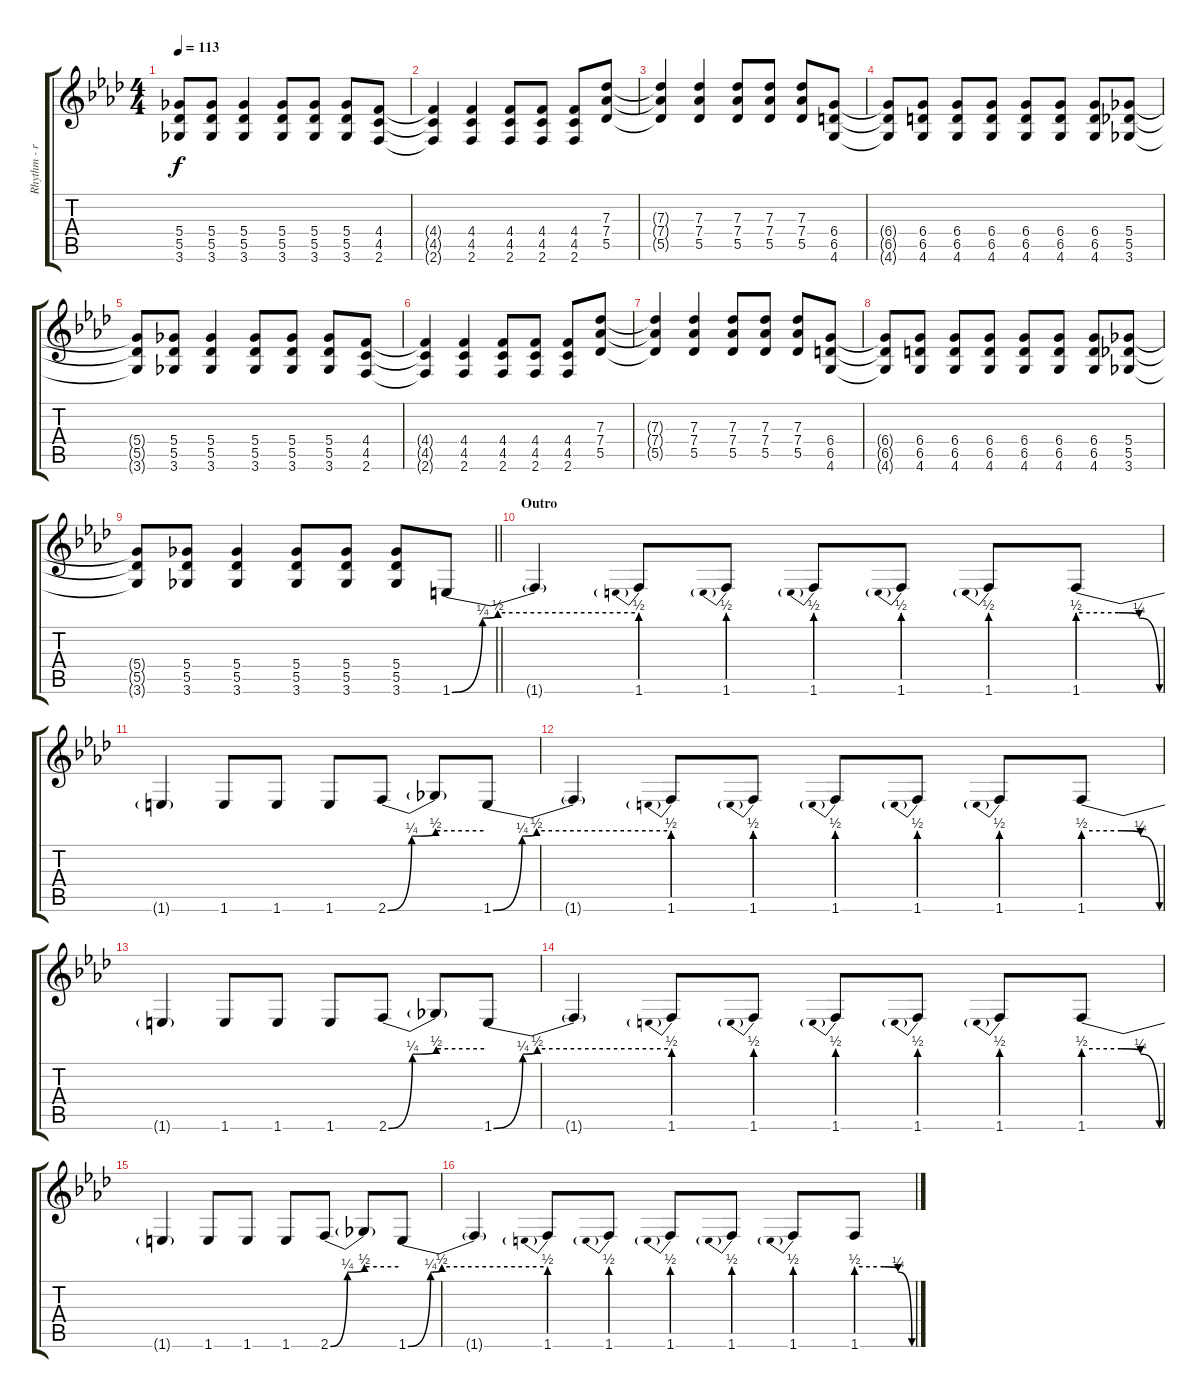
\track ("Rhythm - right - Eb tuning" "Rhythm - r") {instrument distortionguitar}
\staff {score tabs}
\tuning (Eb4 Bb3 Gb3 Db3 Ab2 Eb2) {hide}
\ts (4 4)
\tempo 113
\clef g2
\ks fminor
(5.4{t} 5.5{t} 3.6{t}).8{dy f} (5.4 5.5 3.6).8 (5.4 5.5 3.6).4 (5.4 5.5 3.6).8 (5.4 5.5 3.6).8 (5.4 5.5 3.6).8 (4.4 4.5 2.6).8 |
(4.4{t} 4.5{t} 2.6{t}).4 (4.4 4.5 2.6).4 (4.4 4.5 2.6).8 (4.4 4.5 2.6).8 (4.4 4.5 2.6).8 (7.3 7.4 5.5).8 |
(7.3{t} 7.4{t} 5.5{t}).4 (7.3 7.4 5.5).4 (7.3 7.4 5.5).8 (7.3 7.4 5.5).8 (7.3 7.4 5.5).8 (6.4 6.5 4.6).8 |
(6.4{t} 6.5{t} 4.6{t}).8 (6.4 6.5 4.6).8 (6.4 6.5 4.6).8 (6.4 6.5 4.6).8 (6.4 6.5 4.6).8 (6.4 6.5 4.6).8 (6.4 6.5 4.6).8 (5.4 5.5 3.6).8 |
(5.4{t} 5.5{t} 3.6{t}).8 (5.4 5.5 3.6).8 (5.4 5.5 3.6).4 (5.4 5.5 3.6).8 (5.4 5.5 3.6).8 (5.4 5.5 3.6).8 (4.4 4.5 2.6).8 |
(4.4{t} 4.5{t} 2.6{t}).4 (4.4 4.5 2.6).4 (4.4 4.5 2.6).8 (4.4 4.5 2.6).8 (4.4 4.5 2.6).8 (7.3 7.4 5.5).8 |
(7.3{t} 7.4{t} 5.5{t}).4 (7.3 7.4 5.5).4 (7.3 7.4 5.5).8 (7.3 7.4 5.5).8 (7.3 7.4 5.5).8 (6.4 6.5 4.6).8 |
(6.4{t} 6.5{t} 4.6{t}).8 (6.4 6.5 4.6).8 (6.4 6.5 4.6).8 (6.4 6.5 4.6).8 (6.4 6.5 4.6).8 (6.4 6.5 4.6).8 (6.4 6.5 4.6).8 (5.4 5.5 3.6).8 |
\barLineRight lightlight
(5.4{t} 5.5{t} 3.6{t}).8 (5.4 5.5 3.6).8 (5.4 5.5 3.6).4 (5.4 5.5 3.6).8 (5.4 5.5 3.6).8 (5.4 5.5 3.6).8 1.6{be (custom 0 0 10 1 15 2 60 2)}.8 |
\section ("" "Outro")
1.6{t}.4 1.6{be (prebend 0 2 60 2)}.8 1.6{be (prebend 0 2 60 2)}.8 1.6{be (prebend 0 2 60 2)}.8 1.6{be (prebend 0 2 60 2)}.8 1.6{be (prebend 0 2 60 2)}.8 1.6{be (custom 0 2 30 2 45 1 60 0)}.8 |
1.6{t}.4 1.6.8 1.6.8 1.6.8 2.6{be (custom 0 0 15 1 30 2 60 2)}.8 2.6{t}.8 1.6{be (custom 0 0 10 1 15 2 60 2)}.8 |
1.6{t}.4 1.6{be (prebend 0 2 60 2)}.8 1.6{be (prebend 0 2 60 2)}.8 1.6{be (prebend 0 2 60 2)}.8 1.6{be (prebend 0 2 60 2)}.8 1.6{be (prebend 0 2 60 2)}.8 1.6{be (custom 0 2 30 2 45 1 60 0)}.8 |
1.6{t}.4 1.6.8 1.6.8 1.6.8 2.6{be (custom 0 0 15 1 30 2 60 2)}.8 2.6{t}.8 1.6{be (custom 0 0 10 1 15 2 60 2)}.8 |
1.6{t}.4 1.6{be (prebend 0 2 60 2)}.8 1.6{be (prebend 0 2 60 2)}.8 1.6{be (prebend 0 2 60 2)}.8 1.6{be (prebend 0 2 60 2)}.8 1.6{be (prebend 0 2 60 2)}.8 1.6{be (custom 0 2 30 2 45 1 60 0)}.8 |
1.6{t}.4 1.6.8 1.6.8 1.6.8 2.6{be (custom 0 0 15 1 30 2 60 2)}.8 2.6{t}.8 1.6{be (custom 0 0 10 1 15 2 60 2)}.8 |
1.6{t}.4 1.6{be (prebend 0 2 60 2)}.8 1.6{be (prebend 0 2 60 2)}.8 1.6{be (prebend 0 2 60 2)}.8 1.6{be (prebend 0 2 60 2)}.8 1.6{be (prebend 0 2 60 2)}.8 1.6{be (custom 0 2 30 2 45 1 60 0)}.8
